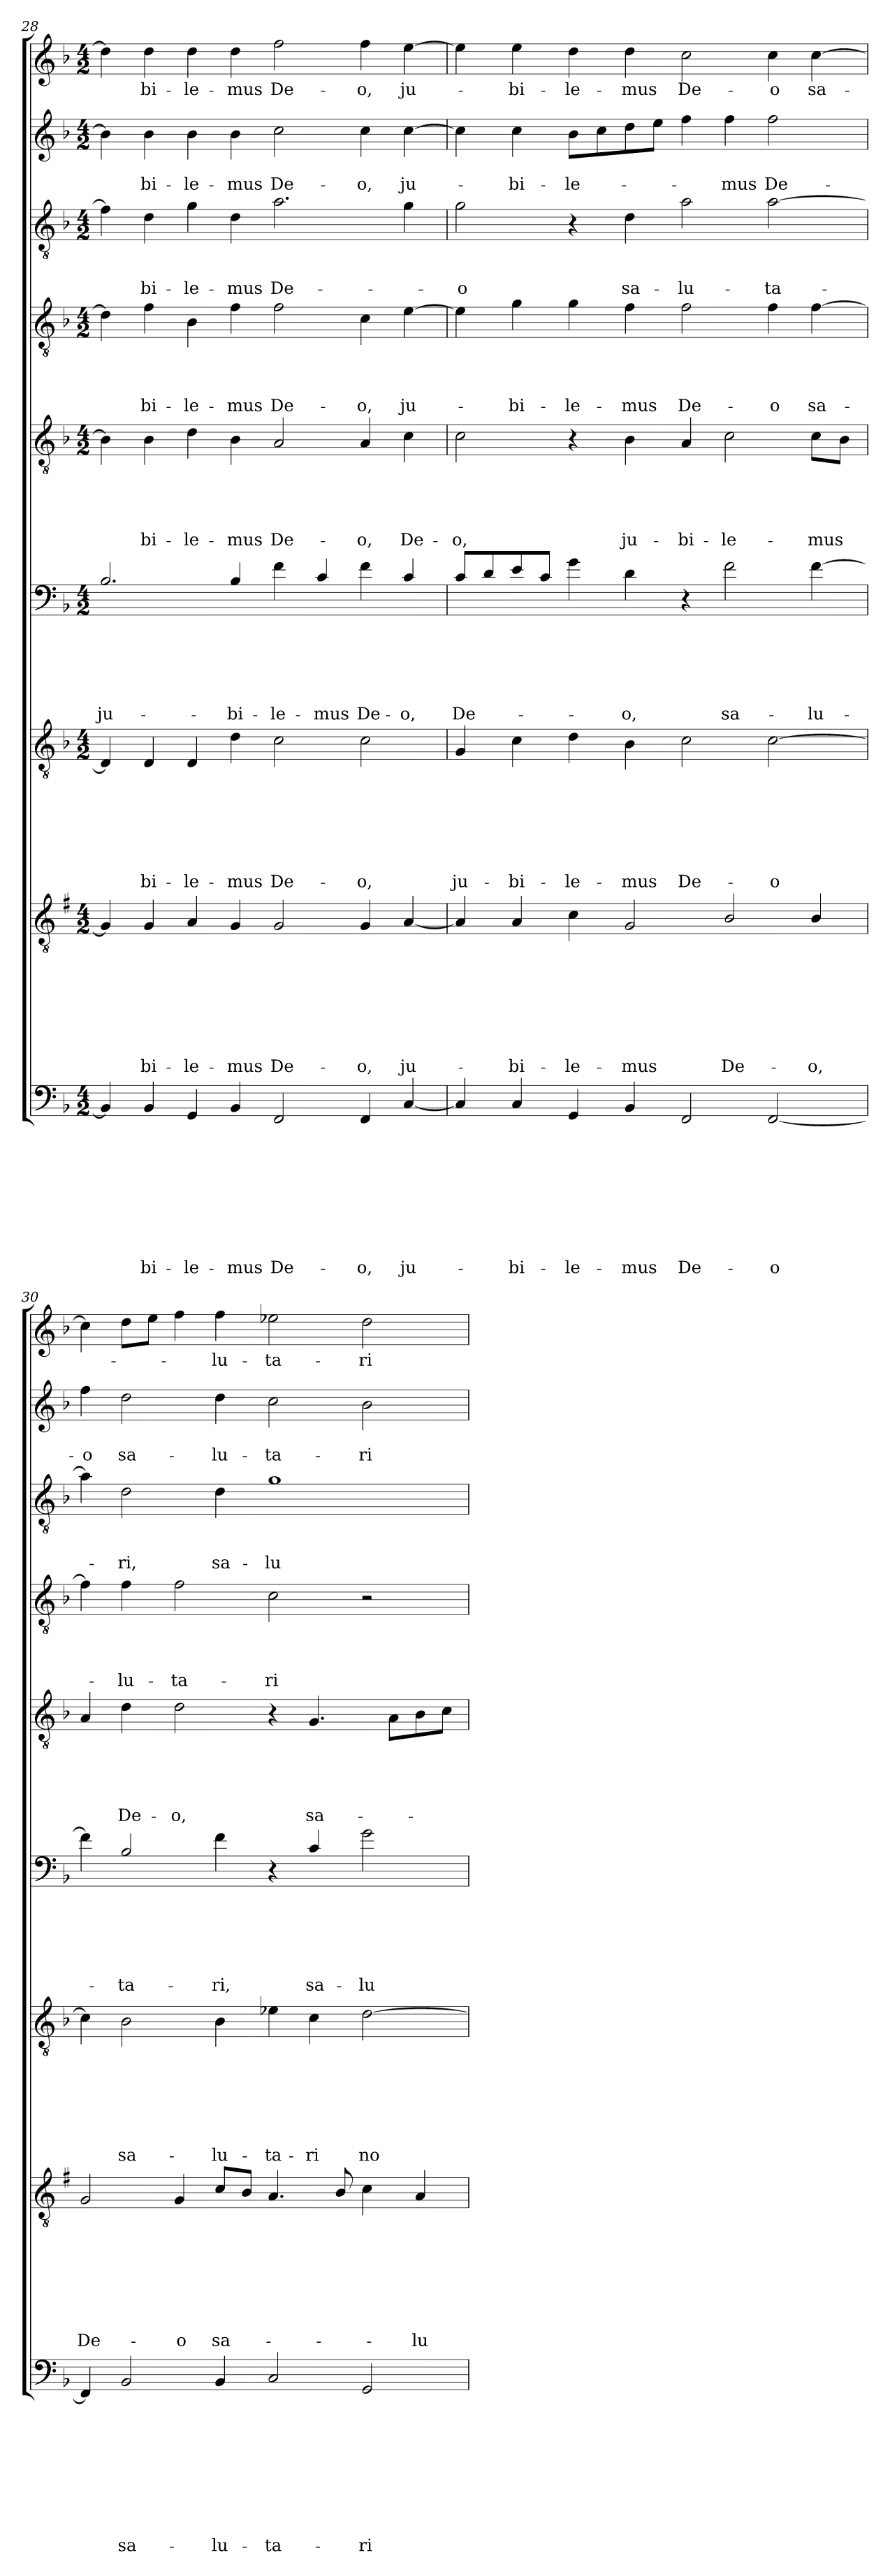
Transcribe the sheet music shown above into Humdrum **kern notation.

**kern	**text	**text	**text	**text	**text	**text	**text	**text	**text	**kern	**text	**text	**text	**text	**text	**text	**text	**text	**kern	**text	**text	**text	**text	**text	**text	**text	**kern	**text	**text	**text	**text	**text	**text	**kern	**text	**text	**text	**text	**text	**kern	**text	**text	**text	**text	**kern	**text	**text	**text	**kern	**text	**text	**kern	**text
*part9	*part9	*part9	*part9	*part9	*part9	*part9	*part9	*part9	*part9	*part8	*part8	*part8	*part8	*part8	*part8	*part8	*part8	*part8	*part7	*part7	*part7	*part7	*part7	*part7	*part7	*part7	*part6	*part6	*part6	*part6	*part6	*part6	*part6	*part5	*part5	*part5	*part5	*part5	*part5	*part4	*part4	*part4	*part4	*part4	*part3	*part3	*part3	*part3	*part2	*part2	*part2	*part1	*part1
*staff9	*staff9	*staff9	*staff9	*staff9	*staff9	*staff9	*staff9	*staff9	*staff9	*staff8	*staff8	*staff8	*staff8	*staff8	*staff8	*staff8	*staff8	*staff8	*staff7	*staff7	*staff7	*staff7	*staff7	*staff7	*staff7	*staff7	*staff6	*staff6	*staff6	*staff6	*staff6	*staff6	*staff6	*staff5	*staff5	*staff5	*staff5	*staff5	*staff5	*staff4	*staff4	*staff4	*staff4	*staff4	*staff3	*staff3	*staff3	*staff3	*staff2	*staff2	*staff2	*staff1	*staff1
*clefF4	*	*	*	*	*	*	*	*	*	*clefGv2	*	*	*	*	*	*	*	*	*clefGv2	*	*	*	*	*	*	*	*clefF4	*	*	*	*	*	*	*clefGv2	*	*	*	*	*	*clefGv2	*	*	*	*	*clefGv2	*	*	*	*clefG2	*	*	*clefG2	*
*	*	*	*	*	*	*	*	*	*	*ITrd1c2	*	*	*	*	*	*	*	*	*	*	*	*	*	*	*	*	*ITrd8c14	*	*	*	*	*	*	*	*	*	*	*	*	*	*	*	*	*	*	*	*	*	*	*	*	*	*
*k[b-]	*	*	*	*	*	*	*	*	*	*k[b-]	*	*	*	*	*	*	*	*	*k[b-]	*	*	*	*	*	*	*	*k[b-]	*	*	*	*	*	*	*k[b-]	*	*	*	*	*	*k[b-]	*	*	*	*	*k[b-]	*	*	*	*k[b-]	*	*	*k[b-]	*
*F:	*	*	*	*	*	*	*	*	*	*F:	*	*	*	*	*	*	*	*	*F:	*	*	*	*	*	*	*	*F:	*	*	*	*	*	*	*F:	*	*	*	*	*	*F:	*	*	*	*	*F:	*	*	*	*F:	*	*	*F:	*
*M4/2	*	*	*	*	*	*	*	*	*	*M4/2	*	*	*	*	*	*	*	*	*M4/2	*	*	*	*	*	*	*	*M4/2	*	*	*	*	*	*	*M4/2	*	*	*	*	*	*M4/2	*	*	*	*	*M4/2	*	*	*	*M4/2	*	*	*M4/2	*
=28	=28	=28	=28	=28	=28	=28	=28	=28	=28	=28	=28	=28	=28	=28	=28	=28	=28	=28	=28	=28	=28	=28	=28	=28	=28	=28	=28	=28	=28	=28	=28	=28	=28	=28	=28	=28	=28	=28	=28	=28	=28	=28	=28	=28	=28	=28	=28	=28	=28	=28	=28	=28	=28
!	!	!	!	!	!	!	!	!	!	!	!	!	!	!	!	!	!	!	!	!	!	!	!	!	!	!	!	!	!	!	!	!	!LO:LY:b	!	!	!	!	!	!	!	!	!	!	!	!	!	!	!	!	!	!	!	!
4BB-/]	.	.	.	.	.	.	.	.	.	4F/]	.	.	.	.	.	.	.	.	4D/]	.	.	.	.	.	.	.	2.BB-/	.	.	.	.	.	ju-	4B-\]	.	.	.	.	.	4d\]	.	.	.	.	4f\]	.	.	.	4b-\]	.	.	4dd\]	.
!	!	!	!	!	!	!	!	!	!LO:LY:b	!	!	!	!	!	!	!	!	!LO:LY:b	!	!	!	!	!	!	!	!LO:LY:b	!	!	!	!	!	!	!	!	!	!	!	!	!LO:LY:b	!	!	!	!	!LO:LY:b	!	!	!	!LO:LY:b	!	!	!LO:LY:b	!	!LO:LY:b
4BB-/	.	.	.	.	.	.	.	.	-bi-	4F/	.	.	.	.	.	.	.	-bi-	4D/	.	.	.	.	.	.	-bi-	.	.	.	.	.	.	.	4B-\	.	.	.	.	-bi-	4f\	.	.	.	-bi-	4d\	.	.	-bi-	4b-\	.	-bi-	4dd\	-bi-
!	!	!	!	!	!	!	!	!	!LO:LY:b	!	!	!	!	!	!	!	!	!LO:LY:b	!	!	!	!	!	!	!	!LO:LY:b	!	!	!	!	!	!	!	!	!	!	!	!	!LO:LY:b	!	!	!	!	!LO:LY:b	!	!	!	!LO:LY:b	!	!	!LO:LY:b	!	!LO:LY:b
4GG/	.	.	.	.	.	.	.	.	-le-	4G/	.	.	.	.	.	.	.	-le-	4D/	.	.	.	.	.	.	-le-	.	.	.	.	.	.	.	4d\	.	.	.	.	-le-	4B-\	.	.	.	-le-	4g\	.	.	-le-	4b-\	.	-le-	4dd\	-le-
!	!	!	!	!	!	!	!	!	!LO:LY:b	!	!	!	!	!	!	!	!	!LO:LY:b	!	!	!	!	!	!	!	!LO:LY:b	!	!	!	!	!	!	!LO:LY:b	!	!	!	!	!	!LO:LY:b	!	!	!	!	!LO:LY:b	!	!	!	!LO:LY:b	!	!	!LO:LY:b	!	!LO:LY:b
4BB-/	.	.	.	.	.	.	.	.	-mus	4F/	.	.	.	.	.	.	.	-mus	4d\	.	.	.	.	.	.	-mus	4BB-/	.	.	.	.	.	-bi-	4B-\	.	.	.	.	-mus	4f\	.	.	.	-mus	4d\	.	.	-mus	4b-\	.	-mus	4dd\	-mus
!	!	!	!	!	!	!	!	!	!LO:LY:b	!	!	!	!	!	!	!	!	!LO:LY:b	!	!	!	!	!	!	!	!LO:LY:b	!	!	!	!	!	!	!LO:LY:b	!	!	!	!	!	!LO:LY:b	!	!	!	!	!LO:LY:b	!	!	!	!LO:LY:b	!	!	!LO:LY:b	!	!LO:LY:b
2FF/	.	.	.	.	.	.	.	.	De-	2F/	.	.	.	.	.	.	.	De-	2c\	.	.	.	.	.	.	De-	4F\	.	.	.	.	.	-le-	2A/	.	.	.	.	De-	2f\	.	.	.	De-	2.a\	.	.	De-	2cc\	.	De-	2ff\	De-
!	!	!	!	!	!	!	!	!	!	!	!	!	!	!	!	!	!	!	!	!	!	!	!	!	!	!	!	!	!	!	!	!	!LO:LY:b	!	!	!	!	!	!	!	!	!	!	!	!	!	!	!	!	!	!	!	!
.	.	.	.	.	.	.	.	.	.	.	.	.	.	.	.	.	.	.	.	.	.	.	.	.	.	.	4C/	.	.	.	.	.	-mus	.	.	.	.	.	.	.	.	.	.	.	.	.	.	.	.	.	.	.	.
!	!	!	!	!	!	!	!	!	!LO:LY:b	!	!	!	!	!	!	!	!	!LO:LY:b	!	!	!	!	!	!	!	!LO:LY:b	!	!	!	!	!	!	!LO:LY:b	!	!	!	!	!	!LO:LY:b	!	!	!	!	!LO:LY:b	!	!	!	!	!	!	!LO:LY:b	!	!LO:LY:b
4FF/	.	.	.	.	.	.	.	.	-o,	4F/	.	.	.	.	.	.	.	-o,	2c\	.	.	.	.	.	.	-o,	4F\	.	.	.	.	.	De-	4A/	.	.	.	.	-o,	4c\	.	.	.	-o,	.	.	.	.	4cc\	.	-o,	4ff\	-o,
!	!	!	!	!	!	!	!	!	!LO:LY:b	!	!	!	!	!	!	!	!	!LO:LY:b	!	!	!	!	!	!	!	!	!	!	!	!	!	!	!LO:LY:b	!	!	!	!	!	!LO:LY:b	!	!	!	!	!LO:LY:b	!	!	!	!	!	!	!LO:LY:b	!	!LO:LY:b
[4C/	.	.	.	.	.	.	.	.	ju-	[4G/	.	.	.	.	.	.	.	ju-	.	.	.	.	.	.	.	.	4C/	.	.	.	.	.	-o,	4c\	.	.	.	.	De-	[4e\	.	.	.	ju-	4g\	.	.	.	[4cc\	.	ju-	[4ee\	ju-
!!LO:LB:g=z
=29	=29	=29	=29	=29	=29	=29	=29	=29	=29	=29	=29	=29	=29	=29	=29	=29	=29	=29	=29	=29	=29	=29	=29	=29	=29	=29	=29	=29	=29	=29	=29	=29	=29	=29	=29	=29	=29	=29	=29	=29	=29	=29	=29	=29	=29	=29	=29	=29	=29	=29	=29	=29	=29
!	!	!	!	!	!	!	!	!	!	!	!	!	!	!	!	!	!	!	!	!	!	!	!	!	!	!LO:LY:b	!	!	!	!	!	!	!LO:LY:b	!	!	!	!	!	!LO:LY:b	!	!	!	!	!	!	!	!	!LO:LY:b	!	!	!	!	!
4C/]	.	.	.	.	.	.	.	.	.	4G/]	.	.	.	.	.	.	.	.	4G/	.	.	.	.	.	.	ju-	8C/L	.	.	.	.	.	De-	2c\	.	.	.	.	-o,	4e\]	.	.	.	.	2g\	.	.	-o	4cc\]	.	.	4ee\]	.
.	.	.	.	.	.	.	.	.	.	.	.	.	.	.	.	.	.	.	.	.	.	.	.	.	.	.	8D/	.	.	.	.	.	.	.	.	.	.	.	.	.	.	.	.	.	.	.	.	.	.	.	.	.	.
!	!	!	!	!	!	!	!	!	!LO:LY:b	!	!	!	!	!	!	!	!	!LO:LY:b	!	!	!	!	!	!	!	!LO:LY:b	!	!	!	!	!	!	!	!	!	!	!	!	!	!	!	!	!	!LO:LY:b	!	!	!	!	!	!	!LO:LY:b	!	!LO:LY:b
4C/	.	.	.	.	.	.	.	.	-bi-	4G/	.	.	.	.	.	.	.	-bi-	4c\	.	.	.	.	.	.	-bi-	8E/	.	.	.	.	.	.	.	.	.	.	.	.	4g\	.	.	.	-bi-	.	.	.	.	4cc\	.	-bi-	4ee\	-bi-
.	.	.	.	.	.	.	.	.	.	.	.	.	.	.	.	.	.	.	.	.	.	.	.	.	.	.	8C/J	.	.	.	.	.	.	.	.	.	.	.	.	.	.	.	.	.	.	.	.	.	.	.	.	.	.
!	!	!	!	!	!	!	!	!	!LO:LY:b	!	!	!	!	!	!	!	!	!LO:LY:b	!	!	!	!	!	!	!	!LO:LY:b	!	!	!	!	!	!	!	!	!	!	!	!	!	!	!	!	!	!LO:LY:b	!	!	!	!	!	!	!LO:LY:b	!	!LO:LY:b
4GG/	.	.	.	.	.	.	.	.	-le-	4B-\	.	.	.	.	.	.	.	-le-	4d\	.	.	.	.	.	.	-le-	4G\	.	.	.	.	.	.	4r	.	.	.	.	.	4g\	.	.	.	-le-	4r	.	.	.	8b-\L	.	-le-	4dd\	-le-
.	.	.	.	.	.	.	.	.	.	.	.	.	.	.	.	.	.	.	.	.	.	.	.	.	.	.	.	.	.	.	.	.	.	.	.	.	.	.	.	.	.	.	.	.	.	.	.	.	8cc\	.	.	.	.
!	!	!	!	!	!	!	!	!	!LO:LY:b	!	!	!	!	!	!	!	!	!LO:LY:b	!	!	!	!	!	!	!	!LO:LY:b	!	!	!	!	!	!	!LO:LY:b	!	!	!	!	!	!LO:LY:b	!	!	!	!	!LO:LY:b	!	!	!	!LO:LY:b	!	!	!	!	!LO:LY:b
4BB-/	.	.	.	.	.	.	.	.	-mus	2F/	.	.	.	.	.	.	.	-mus	4B-\	.	.	.	.	.	.	-mus	4D\	.	.	.	.	.	-o,	4B-\	.	.	.	.	ju-	4f\	.	.	.	-mus	4d\	.	.	sa-	8dd\	.	.	4dd\	-mus
.	.	.	.	.	.	.	.	.	.	.	.	.	.	.	.	.	.	.	.	.	.	.	.	.	.	.	.	.	.	.	.	.	.	.	.	.	.	.	.	.	.	.	.	.	.	.	.	.	8ee\J	.	.	.	.
!	!	!	!	!	!	!	!	!	!LO:LY:b	!	!	!	!	!	!	!	!	!	!	!	!	!	!	!	!	!LO:LY:b	!	!	!	!	!	!	!	!	!	!	!	!	!LO:LY:b	!	!	!	!	!LO:LY:b	!	!	!	!LO:LY:b	!	!	!	!	!LO:LY:b
2FF/	.	.	.	.	.	.	.	.	De-	.	.	.	.	.	.	.	.	.	2c\	.	.	.	.	.	.	De-	4r	.	.	.	.	.	.	4A/	.	.	.	.	-bi-	2f\	.	.	.	De-	2a\	.	.	-lu-	4ff\	.	.	2cc\	De-
!	!	!	!	!	!	!	!	!	!	!	!	!	!	!	!	!	!	!LO:LY:b	!	!	!	!	!	!	!	!	!	!	!	!	!	!	!LO:LY:b	!	!	!	!	!	!LO:LY:b	!	!	!	!	!	!	!	!	!	!	!	!LO:LY:b	!	!
.	.	.	.	.	.	.	.	.	.	2A/	.	.	.	.	.	.	.	De-	.	.	.	.	.	.	.	.	2F\	.	.	.	.	.	sa-	2c\	.	.	.	.	-le-	.	.	.	.	.	.	.	.	.	4ff\	.	-mus	.	.
!	!	!	!	!	!	!	!	!	!LO:LY:b	!	!	!	!	!	!	!	!	!	!	!	!	!	!	!	!	!LO:LY:b	!	!	!	!	!	!	!	!	!	!	!	!	!	!	!	!	!	!LO:LY:b	!	!	!	!LO:LY:b	!	!	!LO:LY:b	!	!LO:LY:b
[2FF/	.	.	.	.	.	.	.	.	-o	.	.	.	.	.	.	.	.	.	[2c\	.	.	.	.	.	.	-o	.	.	.	.	.	.	.	.	.	.	.	.	.	4f\	.	.	.	-o	[2a\	.	.	-ta-	2ff\	.	De-	4cc\	-o
!	!	!	!	!	!	!	!	!	!	!	!	!	!	!	!	!	!	!LO:LY:b	!	!	!	!	!	!	!	!	!	!	!	!	!	!	!LO:LY:b	!	!	!	!	!	!LO:LY:b	!	!	!	!	!LO:LY:b	!	!	!	!	!	!	!	!	!LO:LY:b
.	.	.	.	.	.	.	.	.	.	4A/	.	.	.	.	.	.	.	-o,	.	.	.	.	.	.	.	.	[4F\	.	.	.	.	.	-lu-	8c\L	.	.	.	.	-mus	[4f\	.	.	.	sa-	.	.	.	.	.	.	.	[4cc\	sa-
.	.	.	.	.	.	.	.	.	.	.	.	.	.	.	.	.	.	.	.	.	.	.	.	.	.	.	.	.	.	.	.	.	.	8B-\J	.	.	.	.	.	.	.	.	.	.	.	.	.	.	.	.	.	.	.
=30	=30	=30	=30	=30	=30	=30	=30	=30	=30	=30	=30	=30	=30	=30	=30	=30	=30	=30	=30	=30	=30	=30	=30	=30	=30	=30	=30	=30	=30	=30	=30	=30	=30	=30	=30	=30	=30	=30	=30	=30	=30	=30	=30	=30	=30	=30	=30	=30	=30	=30	=30	=30	=30
!	!	!	!	!	!	!	!	!	!	!	!	!	!	!	!	!	!	!LO:LY:b	!	!	!	!	!	!	!	!	!	!	!	!	!	!	!	!	!	!	!	!	!	!	!	!	!	!	!	!	!	!	!	!	!LO:LY:b	!	!
4FF/]	.	.	.	.	.	.	.	.	.	2F/	.	.	.	.	.	.	.	De-	4c\]	.	.	.	.	.	.	.	4F\]	.	.	.	.	.	.	4A/	.	.	.	.	.	4f\]	.	.	.	.	4a\]	.	.	.	4ff\	.	-o	4cc\]	.
!	!	!	!	!	!	!	!	!	!LO:LY:b	!	!	!	!	!	!	!	!	!	!	!	!	!	!	!	!	!LO:LY:b	!	!	!	!	!	!	!LO:LY:b	!	!	!	!	!	!LO:LY:b	!	!	!	!	!LO:LY:b	!	!	!	!LO:LY:b	!	!	!LO:LY:b	!	!
2BB-/	.	.	.	.	.	.	.	.	sa-	.	.	.	.	.	.	.	.	.	2B-\	.	.	.	.	.	.	sa-	2BB-/	.	.	.	.	.	-ta-	4d\	.	.	.	.	De-	4f\	.	.	.	-lu-	2d\	.	.	-ri,	2dd\	.	sa-	8dd\L	.
.	.	.	.	.	.	.	.	.	.	.	.	.	.	.	.	.	.	.	.	.	.	.	.	.	.	.	.	.	.	.	.	.	.	.	.	.	.	.	.	.	.	.	.	.	.	.	.	.	.	.	.	8ee\J	.
!	!	!	!	!	!	!	!	!	!	!	!	!	!	!	!	!	!	!LO:LY:b	!	!	!	!	!	!	!	!	!	!	!	!	!	!	!	!	!	!	!	!	!LO:LY:b	!	!	!	!	!LO:LY:b	!	!	!	!	!	!	!	!	!
.	.	.	.	.	.	.	.	.	.	4F/	.	.	.	.	.	.	.	-o	.	.	.	.	.	.	.	.	.	.	.	.	.	.	.	2d\	.	.	.	.	-o,	2f\	.	.	.	-ta-	.	.	.	.	.	.	.	4ff\	.
!	!	!	!	!	!	!	!	!	!LO:LY:b	!	!	!	!	!	!	!	!	!LO:LY:b	!	!	!	!	!	!	!	!LO:LY:b	!	!	!	!	!	!	!LO:LY:b	!	!	!	!	!	!	!	!	!	!	!	!	!	!	!LO:LY:b	!	!	!LO:LY:b	!	!LO:LY:b
4BB-/	.	.	.	.	.	.	.	.	-lu-	8B-/L	.	.	.	.	.	.	.	sa-	4B-\	.	.	.	.	.	.	-lu-	4F\	.	.	.	.	.	-ri,	.	.	.	.	.	.	.	.	.	.	.	4d\	.	.	sa-	4dd\	.	-lu-	4ff\	-lu-
.	.	.	.	.	.	.	.	.	.	8A/J	.	.	.	.	.	.	.	.	.	.	.	.	.	.	.	.	.	.	.	.	.	.	.	.	.	.	.	.	.	.	.	.	.	.	.	.	.	.	.	.	.	.	.
!	!	!	!	!	!	!	!	!	!LO:LY:b	!	!	!	!	!	!	!	!	!	!	!	!	!	!	!	!	!LO:LY:b	!	!	!	!	!	!	!	!	!	!	!	!	!	!	!	!	!	!LO:LY:b	!	!	!	!LO:LY:b	!	!	!LO:LY:b	!	!LO:LY:b
2C/	.	.	.	.	.	.	.	.	-ta-	4.G/	.	.	.	.	.	.	.	.	4e-X\	.	.	.	.	.	.	-ta-	4r	.	.	.	.	.	.	4r	.	.	.	.	.	2c\	.	.	.	-ri	1g	.	.	-lu-	2cc\	.	-ta-	2ee-X\	-ta-
!	!	!	!	!	!	!	!	!	!	!	!	!	!	!	!	!	!	!	!	!	!	!	!	!	!	!LO:LY:b	!	!	!	!	!	!	!LO:LY:b	!	!	!	!	!	!LO:LY:b	!	!	!	!	!	!	!	!	!	!	!	!	!	!
.	.	.	.	.	.	.	.	.	.	.	.	.	.	.	.	.	.	.	4c\	.	.	.	.	.	.	-ri	4C/	.	.	.	.	.	sa-	4.G/	.	.	.	.	sa-	.	.	.	.	.	.	.	.	.	.	.	.	.	.
.	.	.	.	.	.	.	.	.	.	8A/	.	.	.	.	.	.	.	.	.	.	.	.	.	.	.	.	.	.	.	.	.	.	.	.	.	.	.	.	.	.	.	.	.	.	.	.	.	.	.	.	.	.	.
!	!	!	!	!	!	!	!	!	!LO:LY:b	!	!	!	!	!	!	!	!	!	!	!	!	!	!	!	!	!LO:LY:b	!	!	!	!	!	!	!LO:LY:b	!	!	!	!	!	!	!	!	!	!	!	!	!	!	!	!	!	!LO:LY:b	!	!LO:LY:b
2GG/	.	.	.	.	.	.	.	.	-ri	4B-\	.	.	.	.	.	.	.	.	[2d\	.	.	.	.	.	.	no-	2G\	.	.	.	.	.	-lu-	.	.	.	.	.	.	2r	.	.	.	.	.	.	.	.	2b-\	.	-ri	2dd\	-ri
.	.	.	.	.	.	.	.	.	.	.	.	.	.	.	.	.	.	.	.	.	.	.	.	.	.	.	.	.	.	.	.	.	.	8A\L	.	.	.	.	.	.	.	.	.	.	.	.	.	.	.	.	.	.	.
!	!	!	!	!	!	!	!	!	!	!	!	!	!	!	!	!	!	!LO:LY:b	!	!	!	!	!	!	!	!	!	!	!	!	!	!	!	!	!	!	!	!	!	!	!	!	!	!	!	!	!	!	!	!	!	!	!
.	.	.	.	.	.	.	.	.	.	4G/	.	.	.	.	.	.	.	-lu-	.	.	.	.	.	.	.	.	.	.	.	.	.	.	.	8B-\	.	.	.	.	.	.	.	.	.	.	.	.	.	.	.	.	.	.	.
.	.	.	.	.	.	.	.	.	.	.	.	.	.	.	.	.	.	.	.	.	.	.	.	.	.	.	.	.	.	.	.	.	.	8c\J	.	.	.	.	.	.	.	.	.	.	.	.	.	.	.	.	.	.	.
=	=	=	=	=	=	=	=	=	=	=	=	=	=	=	=	=	=	=	=	=	=	=	=	=	=	=	=	=	=	=	=	=	=	=	=	=	=	=	=	=	=	=	=	=	=	=	=	=	=	=	=	=	=
*-	*-	*-	*-	*-	*-	*-	*-	*-	*-	*-	*-	*-	*-	*-	*-	*-	*-	*-	*-	*-	*-	*-	*-	*-	*-	*-	*-	*-	*-	*-	*-	*-	*-	*-	*-	*-	*-	*-	*-	*-	*-	*-	*-	*-	*-	*-	*-	*-	*-	*-	*-	*-	*-
